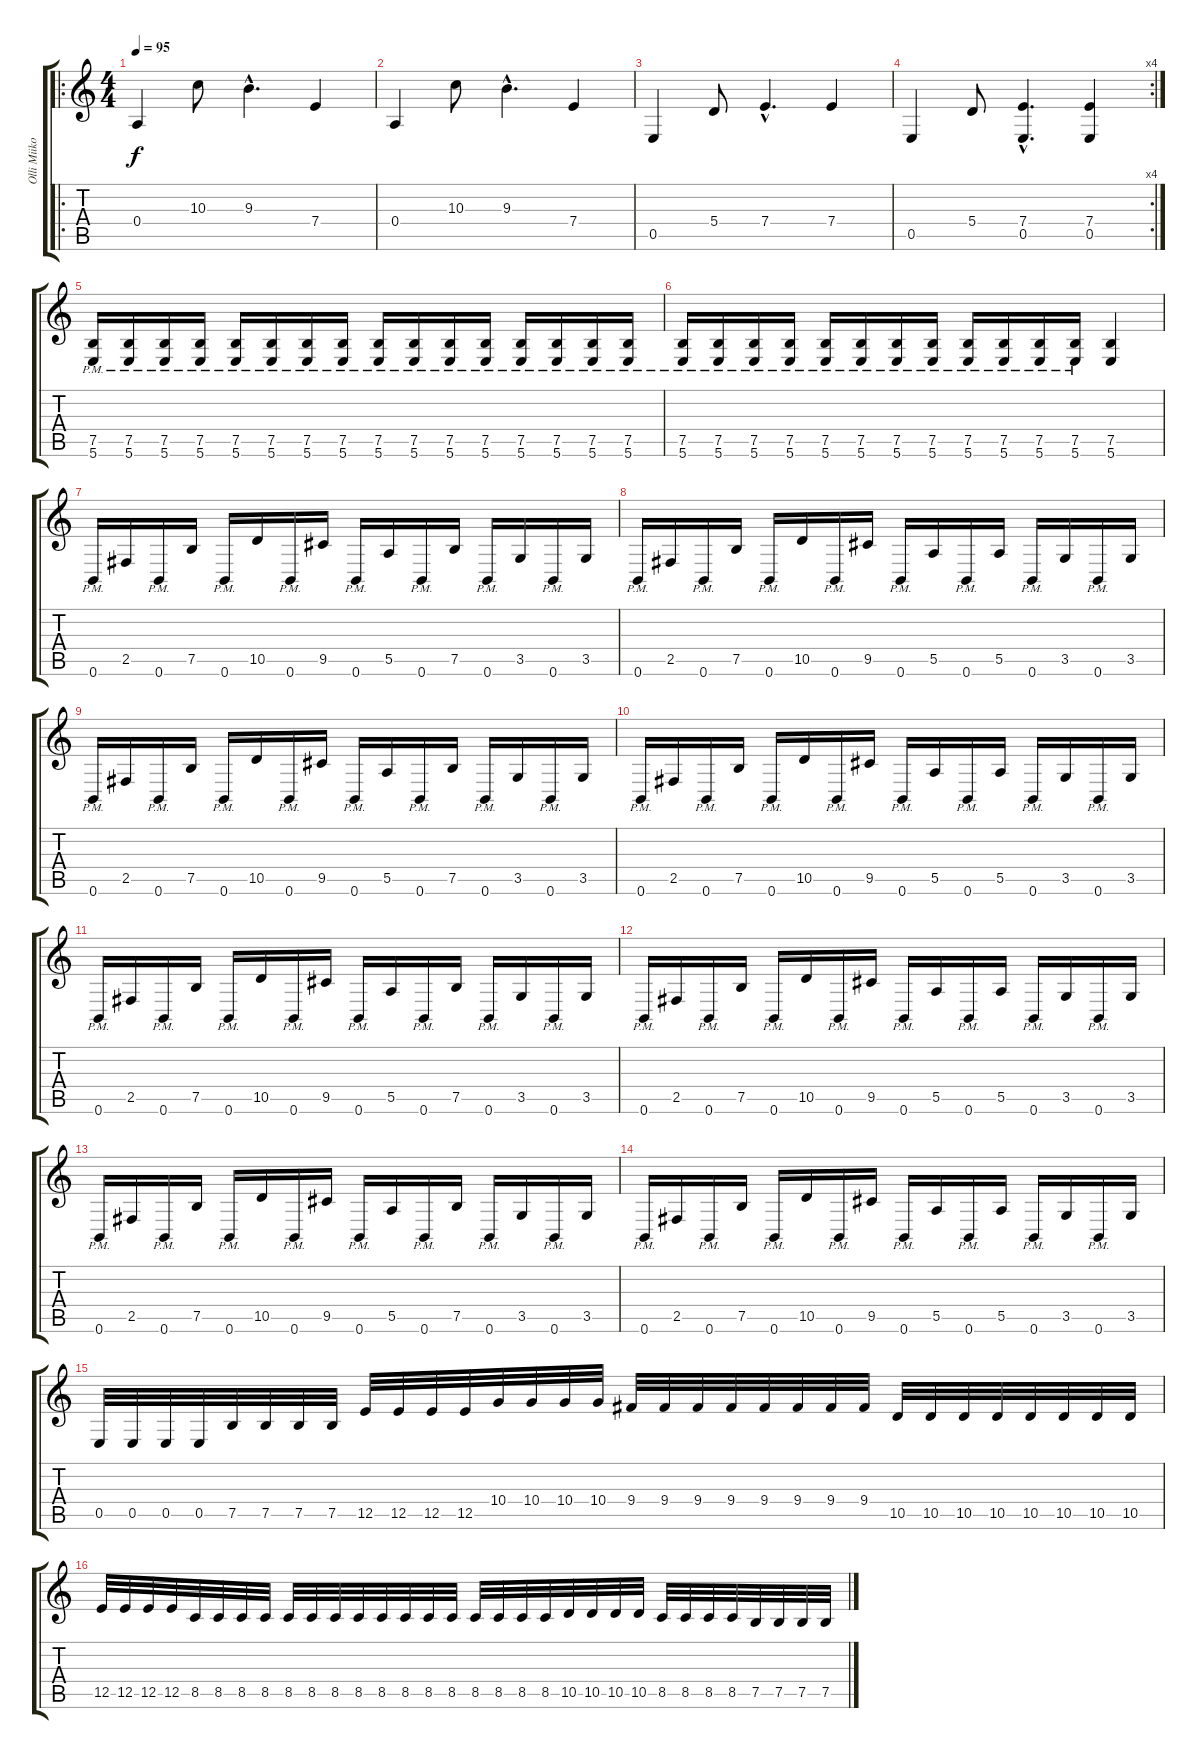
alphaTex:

\track ("Olli Miikonen" "Olli Miiko") {instrument distortionguitar}
\staff {score tabs}
\tuning (B3 Gb3 D3 A2 E2 B1) {hide}
\ro
\ts (4 4)
\tempo 95
\clef g2
\ks c
0.4.4{dy f instrument distortionguitar} 10.3.8 9.3{hac}.4{d} 7.4.4 |
0.4.4 10.3.8 9.3{hac}.4{d} 7.4.4 |
0.5.4 5.4.8 7.4{hac}.4{d} 7.4.4 |
\rc 4
0.5.4 5.4.8 (7.4{hac} 0.5{hac}).4{d} (7.4 0.5).4 |
(7.5{pm} 5.6{pm}).16 (7.5{pm} 5.6{pm}).16 (7.5{pm} 5.6{pm}).16 (7.5{pm} 5.6{pm}).16 (7.5{pm} 5.6{pm}).16 (7.5{pm} 5.6{pm}).16 (7.5{pm} 5.6{pm}).16 (7.5{pm} 5.6{pm}).16 (7.5{pm} 5.6{pm}).16 (7.5{pm} 5.6{pm}).16 (7.5{pm} 5.6{pm}).16 (7.5{pm} 5.6{pm}).16 (7.5{pm} 5.6{pm}).16 (7.5{pm} 5.6{pm}).16 (7.5{pm} 5.6{pm}).16 (7.5{pm} 5.6{pm}).16 |
(7.5{pm} 5.6{pm}).16 (7.5{pm} 5.6{pm}).16 (7.5{pm} 5.6{pm}).16 (7.5{pm} 5.6{pm}).16 (7.5{pm} 5.6{pm}).16 (7.5{pm} 5.6{pm}).16 (7.5{pm} 5.6{pm}).16 (7.5{pm} 5.6{pm}).16 (7.5{pm} 5.6{pm}).16 (7.5{pm} 5.6{pm}).16 (7.5{pm} 5.6{pm}).16 (7.5{pm} 5.6{pm}).16 (7.5 5.6).4 |
0.6{pm}.16 2.5.16 0.6{pm}.16 7.5.16 0.6{pm}.16 10.5.16 0.6{pm}.16 9.5.16 0.6{pm}.16 5.5.16 0.6{pm}.16 7.5.16 0.6{pm}.16 3.5.16 0.6{pm}.16 3.5.16 |
0.6{pm}.16 2.5.16 0.6{pm}.16 7.5.16 0.6{pm}.16 10.5.16 0.6{pm}.16 9.5.16 0.6{pm}.16 5.5.16 0.6{pm}.16 5.5.16 0.6{pm}.16 3.5.16 0.6{pm}.16 3.5.16 |
0.6{pm}.16 2.5.16 0.6{pm}.16 7.5.16 0.6{pm}.16 10.5.16 0.6{pm}.16 9.5.16 0.6{pm}.16 5.5.16 0.6{pm}.16 7.5.16 0.6{pm}.16 3.5.16 0.6{pm}.16 3.5.16 |
0.6{pm}.16 2.5.16 0.6{pm}.16 7.5.16 0.6{pm}.16 10.5.16 0.6{pm}.16 9.5.16 0.6{pm}.16 5.5.16 0.6{pm}.16 5.5.16 0.6{pm}.16 3.5.16 0.6{pm}.16 3.5.16 |
0.6{pm}.16 2.5.16 0.6{pm}.16 7.5.16 0.6{pm}.16 10.5.16 0.6{pm}.16 9.5.16 0.6{pm}.16 5.5.16 0.6{pm}.16 7.5.16 0.6{pm}.16 3.5.16 0.6{pm}.16 3.5.16 |
0.6{pm}.16 2.5.16 0.6{pm}.16 7.5.16 0.6{pm}.16 10.5.16 0.6{pm}.16 9.5.16 0.6{pm}.16 5.5.16 0.6{pm}.16 5.5.16 0.6{pm}.16 3.5.16 0.6{pm}.16 3.5.16 |
0.6{pm}.16 2.5.16 0.6{pm}.16 7.5.16 0.6{pm}.16 10.5.16 0.6{pm}.16 9.5.16 0.6{pm}.16 5.5.16 0.6{pm}.16 7.5.16 0.6{pm}.16 3.5.16 0.6{pm}.16 3.5.16 |
0.6{pm}.16 2.5.16 0.6{pm}.16 7.5.16 0.6{pm}.16 10.5.16 0.6{pm}.16 9.5.16 0.6{pm}.16 5.5.16 0.6{pm}.16 5.5.16 0.6{pm}.16 3.5.16 0.6{pm}.16 3.5.16 |
0.5.32 0.5.32 0.5.32 0.5.32 7.5.32 7.5.32 7.5.32 7.5.32 12.5.32 12.5.32 12.5.32 12.5.32 10.4.32 10.4.32 10.4.32 10.4.32 9.4.32 9.4.32 9.4.32 9.4.32 9.4.32 9.4.32 9.4.32 9.4.32 10.5.32 10.5.32 10.5.32 10.5.32 10.5.32 10.5.32 10.5.32 10.5.32 |
12.5.32 12.5.32 12.5.32 12.5.32 8.5.32 8.5.32 8.5.32 8.5.32 8.5.32 8.5.32 8.5.32 8.5.32 8.5.32 8.5.32 8.5.32 8.5.32 8.5.32 8.5.32 8.5.32 8.5.32 10.5.32 10.5.32 10.5.32 10.5.32 8.5.32 8.5.32 8.5.32 8.5.32 7.5.32 7.5.32 7.5.32 7.5.32
